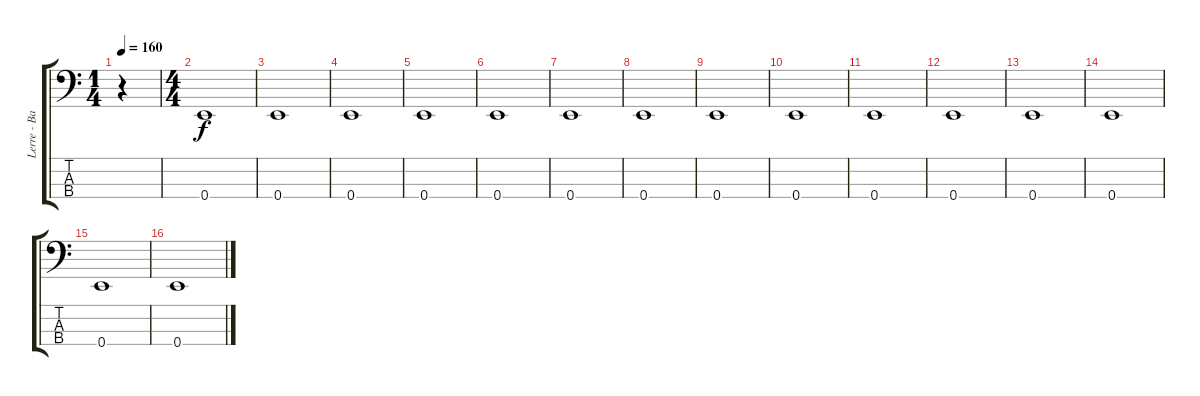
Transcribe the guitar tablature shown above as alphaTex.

\track ("Lerre - Bass" "Lerre - Ba") {instrument electricbasspick}
\staff {score tabs}
\tuning (G2 D2 A1 E1) {hide}
\ts (1 4)
\tempo 160
\tempo 70
\tempo 160
\clef f4
\ks c
r.4{dy f instrument electricbasspick} |
\ts (4 4)
0.4.1 |
0.4.1 |
0.4.1 |
0.4.1 |
0.4.1 |
0.4.1 |
0.4.1 |
0.4.1 |
0.4.1 |
0.4.1 |
0.4.1 |
0.4.1 |
0.4.1 |
0.4.1 |
0.4.1
